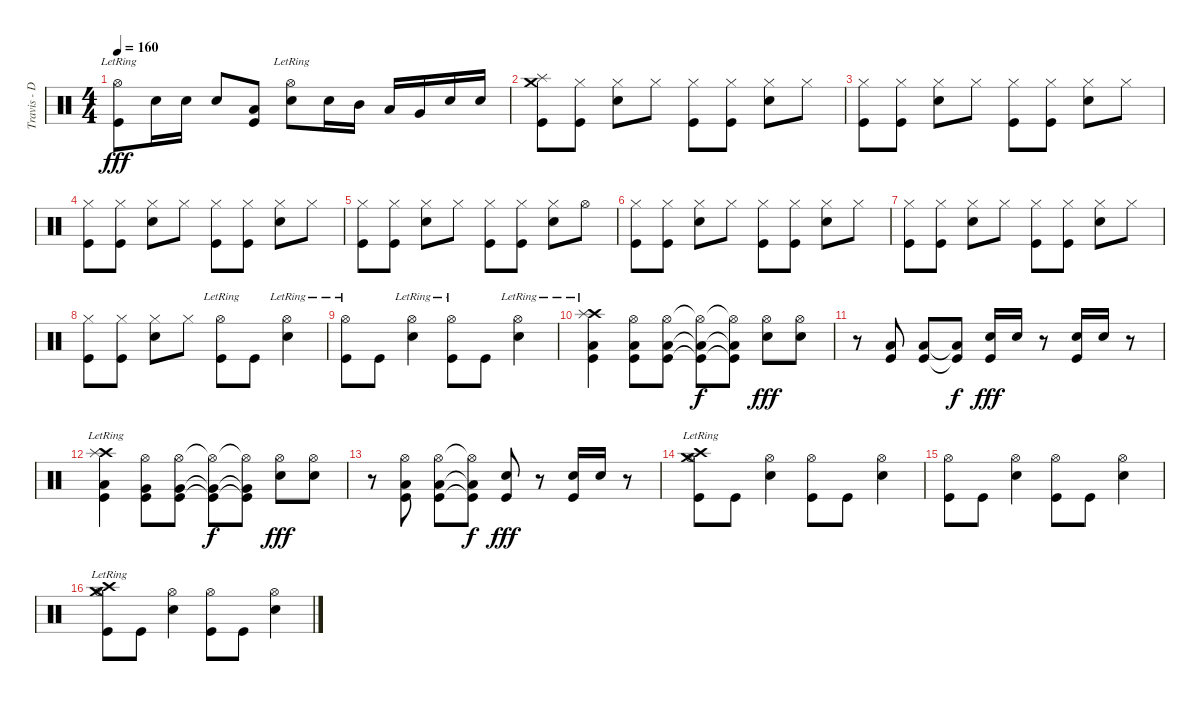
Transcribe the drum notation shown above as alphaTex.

\track ("Travis - Drums" "Travis - D") {instrument percussion}
\staff {score}
\articulation defaults
\ts (4 4)
\tempo 160
\clef neutral
\ks c
("Hi-Hat (open)"{lr} "Kick (hit)").8{dy fff} "Snare (hit) 2".16 "Snare (hit) 2".16 "Snare (hit) 2".8 ("Low Tom (hit)" "Kick (hit)").8 ("Hi-Hat (open)"{lr} "Snare (hit) 2").8 "Snare (hit) 2".16 "Mid Tom (hit)".16 "Low Tom (hit)".16 "Very Low Tom (hit)".16 "Snare (hit) 2".16 "Snare (hit) 2".16 |
("Splash (hit)" "Crash medium (hit)" "Kick (hit)").8 ("Hi-Hat (closed)" "Kick (hit)").8 ("Hi-Hat (closed)" "Snare (hit) 2").8 "Hi-Hat (closed)".8 ("Hi-Hat (closed)" "Kick (hit)").8 ("Hi-Hat (closed)" "Kick (hit)").8 ("Hi-Hat (closed)" "Snare (hit) 2").8 "Hi-Hat (closed)".8 |
("Hi-Hat (closed)" "Kick (hit)").8 ("Hi-Hat (closed)" "Kick (hit)").8 ("Hi-Hat (closed)" "Snare (hit) 2").8 "Hi-Hat (closed)".8 ("Hi-Hat (closed)" "Kick (hit)").8 ("Hi-Hat (closed)" "Kick (hit)").8 ("Hi-Hat (closed)" "Snare (hit) 2").8 "Hi-Hat (closed)".8 |
("Hi-Hat (closed)" "Kick (hit)").8 ("Hi-Hat (closed)" "Kick (hit)").8 ("Hi-Hat (closed)" "Snare (hit) 2").8 "Hi-Hat (closed)".8 ("Hi-Hat (closed)" "Kick (hit)").8 ("Hi-Hat (closed)" "Kick (hit)").8 ("Hi-Hat (closed)" "Snare (hit) 2").8 "Hi-Hat (closed)".8 |
("Hi-Hat (closed)" "Kick (hit)").8 ("Hi-Hat (closed)" "Kick (hit)").8 ("Hi-Hat (closed)" "Snare (hit) 2").8 "Hi-Hat (closed)".8 ("Hi-Hat (closed)" "Kick (hit)").8 ("Hi-Hat (closed)" "Kick (hit)").8 ("Hi-Hat (closed)" "Snare (hit) 2").8 "Hi-Hat (open)".8 |
("Hi-Hat (closed)" "Kick (hit)").8 ("Hi-Hat (closed)" "Kick (hit)").8 ("Hi-Hat (closed)" "Snare (hit) 2").8 "Hi-Hat (closed)".8 ("Hi-Hat (closed)" "Kick (hit)").8 ("Hi-Hat (closed)" "Kick (hit)").8 ("Hi-Hat (closed)" "Snare (hit) 2").8 "Hi-Hat (closed)".8 |
("Hi-Hat (closed)" "Kick (hit)").8 ("Hi-Hat (closed)" "Kick (hit)").8 ("Hi-Hat (closed)" "Snare (hit) 2").8 "Hi-Hat (closed)".8 ("Hi-Hat (closed)" "Kick (hit)").8 ("Hi-Hat (closed)" "Kick (hit)").8 ("Hi-Hat (closed)" "Snare (hit) 2").8 "Hi-Hat (closed)".8 |
("Hi-Hat (closed)" "Kick (hit)").8 ("Hi-Hat (closed)" "Kick (hit)").8 ("Hi-Hat (closed)" "Snare (hit) 2").8 "Hi-Hat (closed)".8 ("Hi-Hat (open)"{lr} "Kick (hit)").8 "Kick (hit)".8 ("Hi-Hat (open)"{lr} "Snare (hit) 2").4 |
("Hi-Hat (open)"{lr} "Kick (hit)").8 "Kick (hit)".8 ("Hi-Hat (open)"{lr} "Snare (hit) 2").4 ("Hi-Hat (open)"{lr} "Kick (hit)").8 "Kick (hit)".8 ("Hi-Hat (open)"{lr} "Snare (hit) 2").4 |
("Crash high (hit)"{lr} "Splash (hit)"{lr} "Low Tom (hit)"{lr} "Kick (hit)"{lr}).4 ("Hi-Hat (open)" "Low Tom (hit)" "Kick (hit)").8 ("Hi-Hat (open)" "Low Tom (hit)" "Kick (hit)").8 ("Hi-Hat (open)"{t} "Low Tom (hit)"{t} "Kick (hit)"{t}).8{dy f} ("Hi-Hat (open)"{t} "Low Tom (hit)"{t} "Kick (hit)"{t}).8 ("Hi-Hat (open)" "Snare (hit) 2").8{dy fff} ("Hi-Hat (open)" "Snare (hit) 2").8 |
r.8 ("Low Tom (hit)" "Kick (hit)").8 ("Low Tom (hit)" "Kick (hit)").8 ("Low Tom (hit)"{t} "Kick (hit)"{t}).8{dy f} ("Snare (hit) 2" "Kick (hit)").16{dy fff} "Snare (hit) 2".16 r.8 ("Snare (hit) 2" "Kick (hit)").16 "Snare (hit) 2".16 r.8 |
("Crash high (hit)"{lr} "Splash (hit)"{lr} "Low Tom (hit)"{lr} "Kick (hit)"{lr}).4 ("Hi-Hat (open)" "Very Low Tom (hit)" "Kick (hit)").8 ("Hi-Hat (open)" "Very Low Tom (hit)" "Kick (hit)").8 ("Hi-Hat (open)"{t} "Very Low Tom (hit)"{t} "Kick (hit)"{t}).8{dy f} ("Hi-Hat (open)"{t} "Very Low Tom (hit)"{t} "Kick (hit)"{t}).8 ("Hi-Hat (open)" "Snare (hit) 2").8{dy fff} ("Hi-Hat (open)" "Snare (hit) 2").8 |
r.8 ("Hi-Hat (open)" "Low Tom (hit)" "Kick (hit)").8 ("Hi-Hat (open)" "Low Tom (hit)" "Kick (hit)").8 ("Hi-Hat (open)"{t} "Low Tom (hit)"{t} "Kick (hit)"{t}).8{dy f} ("Snare (hit) 2" "Kick (hit)").8{dy fff} r.8 ("Snare (hit) 2" "Kick (hit)").16 "Snare (hit) 2".16 r.8 |
("Crash high (hit)"{lr} "Hi-Hat (open)" "Crash medium (hit)"{lr} "Kick (hit)").8 "Kick (hit)".8 ("Hi-Hat (open)" "Snare (hit) 2").4 ("Hi-Hat (open)" "Kick (hit)").8 "Kick (hit)".8 ("Hi-Hat (open)" "Snare (hit) 2").4 |
("Hi-Hat (open)" "Kick (hit)").8 "Kick (hit)".8 ("Hi-Hat (open)" "Snare (hit) 2").4 ("Hi-Hat (open)" "Kick (hit)").8 "Kick (hit)".8 ("Hi-Hat (open)" "Snare (hit) 2").4 |
("Crash high (hit)"{lr} "Hi-Hat (open)" "Crash medium (hit)"{lr} "Kick (hit)").8 "Kick (hit)".8 ("Hi-Hat (open)" "Snare (hit) 2").4 ("Hi-Hat (open)" "Kick (hit)").8 "Kick (hit)".8 ("Hi-Hat (open)" "Snare (hit) 2").4
